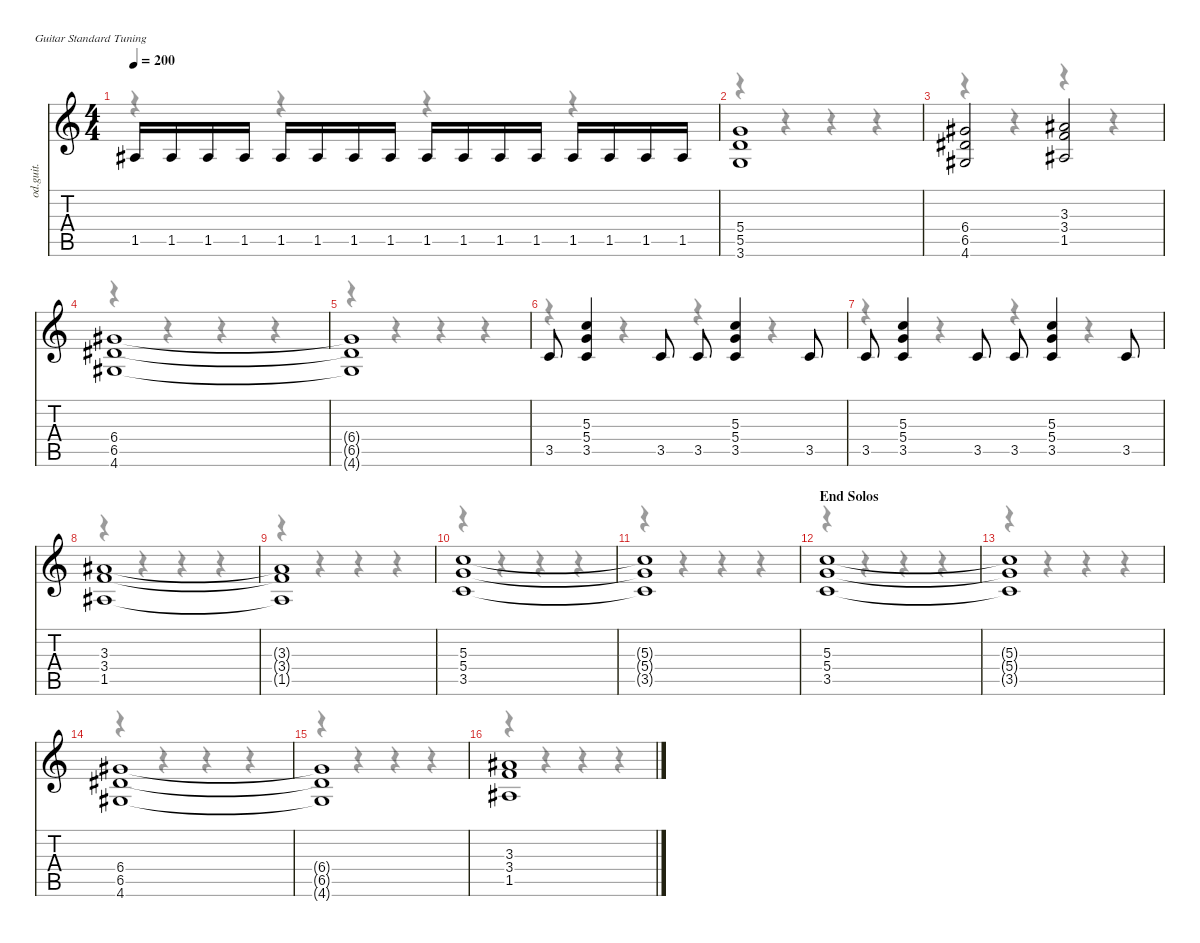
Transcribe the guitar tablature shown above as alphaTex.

\hideDynamics
\bracketExtendMode nobrackets
\otherSystemsTrackNameOrientation horizontal
\track ("Guitar 1 " "od.guit.") {instrument overdrivenguitar}
\staff {score tabs}
\tuning (E4 B3 G3 D3 A2 E2)
\voice
\ts (4 4)
\scale
1.06434
\tempo 200
\accidentals auto
\clef g2
\ottava regular
\simile none
\ks c
1.5{acc #}.16{dy f beam Up} 1.5{acc #}.16{beam Up} 1.5{acc #}.16{beam Up} 1.5{acc #}.16{beam Up} 1.5{acc #}.16{beam Up} 1.5{acc #}.16{beam Up} 1.5{acc #}.16{beam Up} 1.5{acc #}.16{beam Up} 1.5{acc #}.16{beam Up} 1.5{acc #}.16{beam Up} 1.5{acc #}.16{beam Up} 1.5{acc #}.16{beam Up} 1.5{acc #}.16{beam Up} 1.5{acc #}.16{beam Up} 1.5{acc #}.16{beam Up} 1.5{acc #}.16{beam Up} |
\scale
0.990536 (5.4 5.5 3.6).1{beam Up} |
\scale
0.988574 (6.4{acc #} 6.5{acc #} 4.6{acc #}).2{beam Up} (3.3{acc #} 3.4 1.5{acc #}).2{beam Up} |
\section ("" "")
\scale
0.978277 (6.4{acc #} 6.5{acc #} 4.6{acc #}).1{beam Up} |
\scale
0.978277 (6.4{t acc #} 6.5{t acc #} 4.6{t acc #}).1{beam Up} |
\scale
1.0664 3.5.8{beam Up} (5.3 5.4 3.5).4{beam Up} 3.5.8{beam Up} 3.5.8{beam Up} (5.3 5.4 3.5).4{beam Up} 3.5.8{beam Up} |
\scale
0.980336 3.5.8{beam Up} (5.3 5.4 3.5).4{beam Up} 3.5.8{beam Up} 3.5.8{beam Up} (5.3 5.4 3.5).4{beam Up} 3.5.8{beam Up} |
\scale
0.980336 (3.3{acc #} 3.4 1.5{acc #}).1{beam Up} |
\scale
0.980336 (3.3{t acc #} 3.4{t} 1.5{t acc #}).1{beam Up} |
\scale
0.992595 (5.3 5.4 3.5).1{beam Up} |
\scale
1.14191 (5.3{t} 5.4{t} 3.5{t}).1{beam Up} |
\section ("" "End Solos")
\scale
0.990536 (5.3 5.4 3.5).1{beam Up} |
\scale
0.990536 (5.3{t} 5.4{t} 3.5{t}).1{beam Up} |
\scale
0.968469 (6.4{acc #} 6.5{acc #} 4.6{acc #}).1{beam Up} |
\scale
0.990536 (6.4{t acc #} 6.5{t acc #} 4.6{t acc #}).1{beam Up} |
\scale
0.968469 (3.3{acc #} 3.4 1.5{acc #}).1{beam Up}
\voice
\clef g2
\ottava regular
\simile none
\ks c
r.4{dy mf beam Down} r.4{beam Down} r.4{beam Down} r.4{beam Down} |
r.4{beam Down} r.4{beam Down} r.4{beam Down} r.4{beam Down} |
r.4{beam Down} r.4{beam Down} r.4{beam Down} r.4{beam Down} |
r.4{beam Down} r.4{beam Down} r.4{beam Down} r.4{beam Down} |
r.4{beam Down} r.4{beam Down} r.4{beam Down} r.4{beam Down} |
r.4{beam Down} r.4{beam Down} r.4{beam Down} r.4{beam Down} |
r.4{beam Down} r.4{beam Down} r.4{beam Down} r.4{beam Down} |
r.4{beam Down} r.4{beam Down} r.4{beam Down} r.4{beam Down} |
r.4{beam Down} r.4{beam Down} r.4{beam Down} r.4{beam Down} |
r.4{beam Down} r.4{beam Down} r.4{beam Down} r.4{beam Down} |
r.4{beam Down} r.4{beam Down} r.4{beam Down} r.4{beam Down} |
r.4{beam Down} r.4{beam Down} r.4{beam Down} r.4{beam Down} |
r.4{beam Down} r.4{beam Down} r.4{beam Down} r.4{beam Down} |
r.4{beam Down} r.4{beam Down} r.4{beam Down} r.4{beam Down} |
r.4{beam Down} r.4{beam Down} r.4{beam Down} r.4{beam Down} |
r.4{beam Down} r.4{beam Down} r.4{beam Down} r.4{beam Down}
